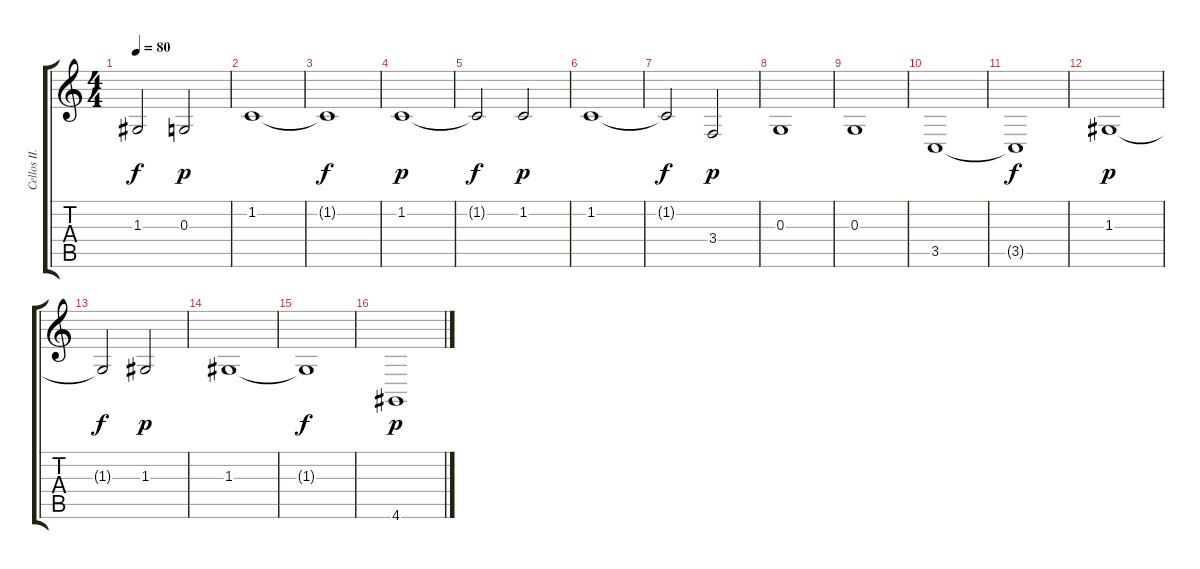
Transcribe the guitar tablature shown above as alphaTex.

\track ("Cellos II." "Cellos II.") {instrument pizzicatostrings}
\staff {score tabs}
\tuning (E4 B3 G3 D3 A2 E2) {hide}
\ts (4 4)
\tempo 80
\clef g2
\ks c
1.3{t}.2{dy f} 0.3.2{dy p} |
1.2.1 |
1.2{t}.1{dy f} |
1.2.1{dy p} |
1.2{t}.2{dy f} 1.2.2{dy p} |
1.2.1 |
1.2{t}.2{dy f} 3.4.2{dy p} |
0.3.1 |
0.3.1 |
3.5.1 |
3.5{t}.1{dy f} |
1.3.1{dy p} |
1.3{t}.2{dy f} 1.3.2{dy p} |
1.3.1 |
1.3{t}.1{dy f} |
4.6.1{dy p}
